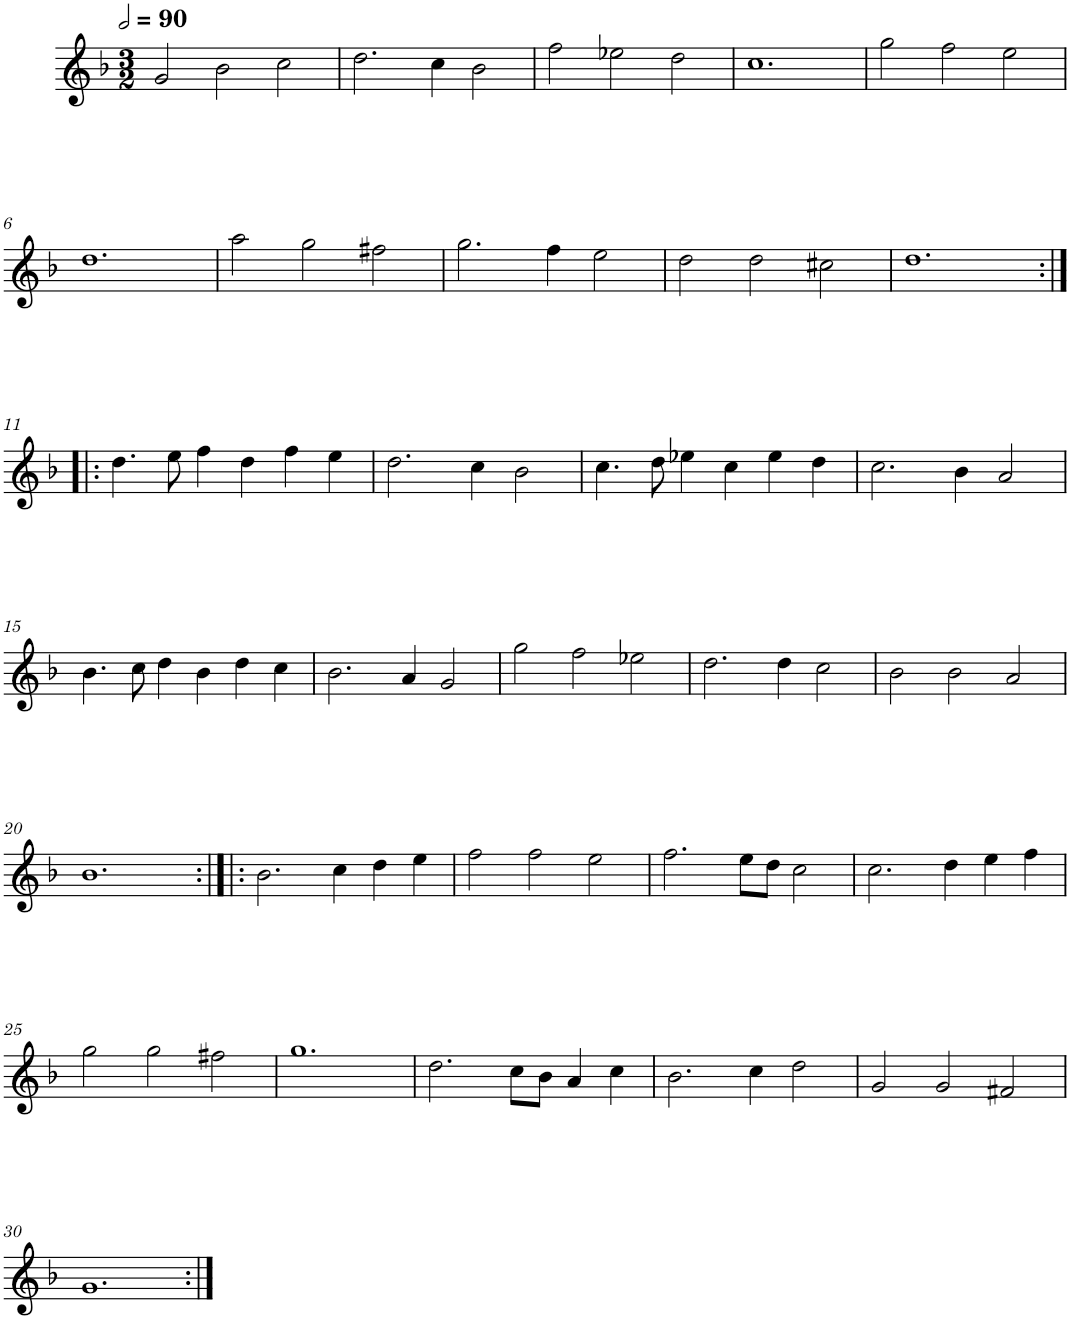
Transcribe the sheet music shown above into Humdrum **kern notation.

**kern
*part1
*staff1
*I"Cinq parties
*clefG2
*k[b-]
*M3/2
*MM180
=1
2g/
2b-\
2cc\
=2
2.dd\
4cc\
2b-\
=3
2ff\
2ee-X\
2dd\
=4
1.cc
=5
2gg\
2ff\
2ee\
!!LO:LB:g=z
=6
1.dd
=7
2aa\
2gg\
2ff#X\
=8
2.gg\
4ff\
2ee\
=9
2dd\
2dd\
2cc#X\
=10
1.dd
!!LO:LB:g=z
=11:|!|:
4.dd\
8ee\
4ff\
4dd\
4ff\
4ee\
=12
2.dd\
4cc\
2b-\
=13
4.cc\
8dd\
4ee-X\
4cc\
4ee-\
4dd\
=14
2.cc\
4b-\
2a/
!!LO:LB:g=z
=15
4.b-\
8cc\
4dd\
4b-\
4dd\
4cc\
=16
2.b-\
4a/
2g/
=17
2gg\
2ff\
2ee-X\
=18
2.dd\
4dd\
2cc\
=19
2b-\
2b-\
2a/
!!LO:LB:g=z
=20
1.b-
=21:|!|:
2.b-\
4cc\
4dd\
4ee\
=22
2ff\
2ff\
2ee\
=23
2.ff\
8ee\L
8dd\J
2cc\
=24
2.cc\
4dd\
4ee\
4ff\
!!LO:LB:g=z
=25
2gg\
2gg\
2ff#X\
=26
1.gg
=27
2.dd\
8cc\L
8b-\J
4a/
4cc\
=28
2.b-\
4cc\
2dd\
=29
2g/
2g/
2f#X/
!!LO:LB:g=z
=30
1.g
=:|!
*-
